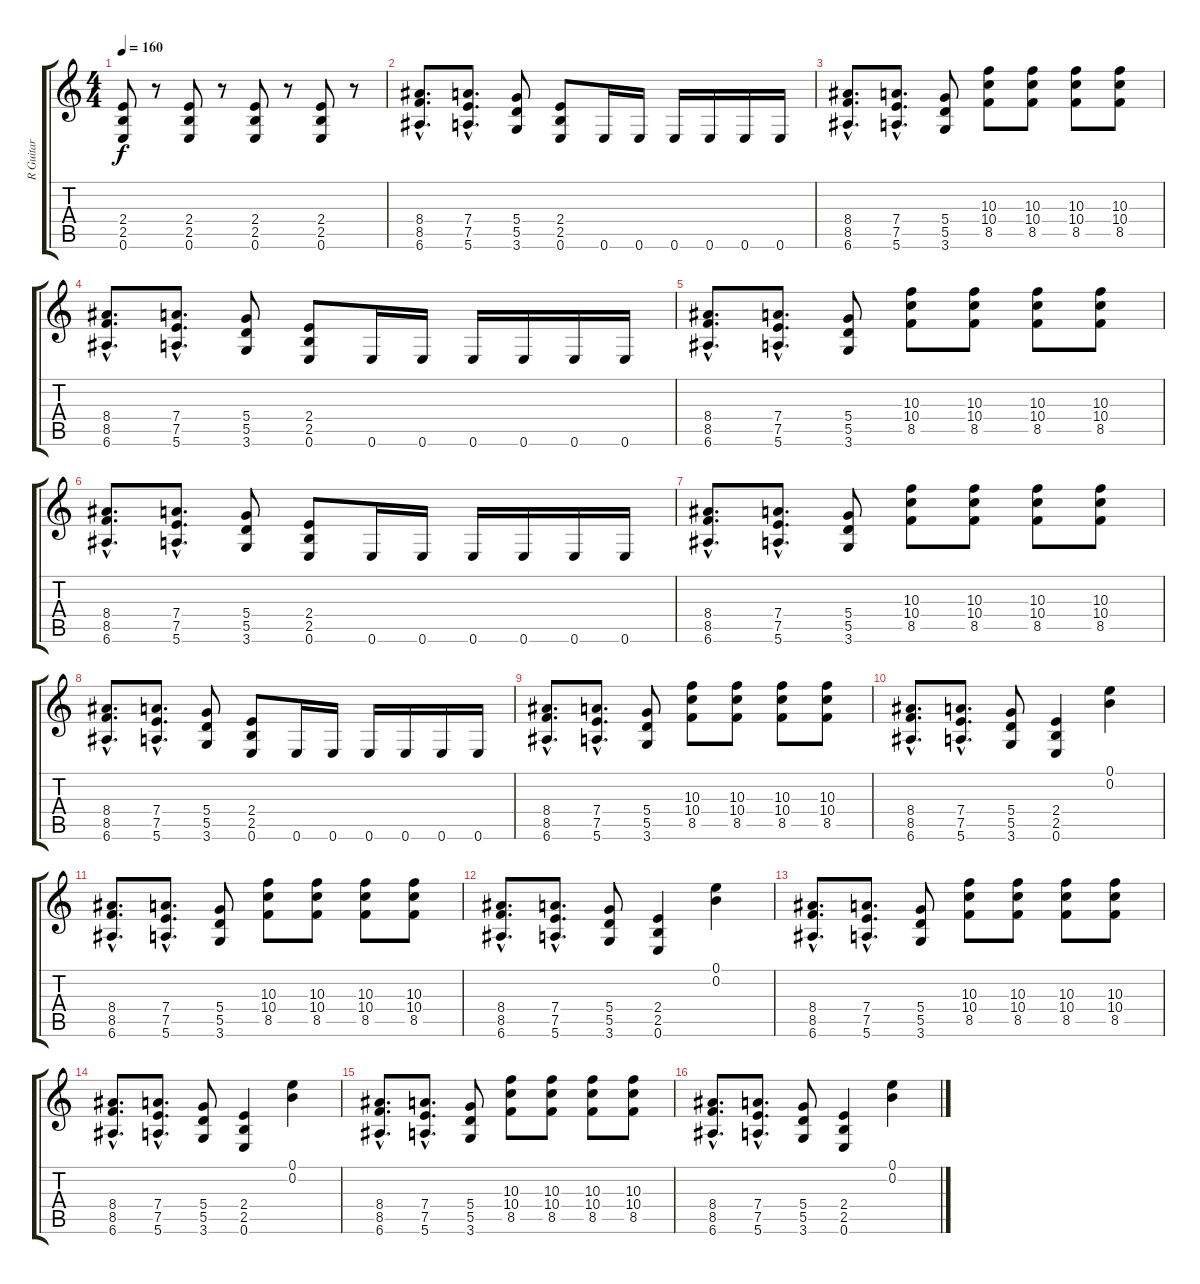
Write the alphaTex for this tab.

\track ("R Guitar" "R Guitar") {instrument distortionguitar}
\staff {score tabs}
\tuning (E4 B3 G3 D3 A2 E2) {hide}
\ts (4 4)
\tempo 160
\clef g2
\ks c
(2.4 2.5 0.6).8{dy f} r.8 (2.4 2.5 0.6).8 r.8 (2.4 2.5 0.6).8 r.8 (2.4 2.5 0.6).8 r.8 |
(8.4{hac} 8.5{hac} 6.6{hac}).8{d} (7.4{hac} 7.5{hac} 5.6{hac}).8{d} (5.4 5.5 3.6).8 (2.4 2.5 0.6).8 0.6.16 0.6.16 0.6.16 0.6.16 0.6.16 0.6.16 |
(8.4{hac} 8.5{hac} 6.6{hac}).8{d} (7.4{hac} 7.5{hac} 5.6{hac}).8{d} (5.4 5.5 3.6).8 (10.3 10.4 8.5).8 (10.3 10.4 8.5).8 (10.3 10.4 8.5).8 (10.3 10.4 8.5).8 |
(8.4{hac} 8.5{hac} 6.6{hac}).8{d} (7.4{hac} 7.5{hac} 5.6{hac}).8{d} (5.4 5.5 3.6).8 (2.4 2.5 0.6).8 0.6.16 0.6.16 0.6.16 0.6.16 0.6.16 0.6.16 |
(8.4{hac} 8.5{hac} 6.6{hac}).8{d} (7.4{hac} 7.5{hac} 5.6{hac}).8{d} (5.4 5.5 3.6).8 (10.3 10.4 8.5).8 (10.3 10.4 8.5).8 (10.3 10.4 8.5).8 (10.3 10.4 8.5).8 |
(8.4{hac} 8.5{hac} 6.6{hac}).8{d} (7.4{hac} 7.5{hac} 5.6{hac}).8{d} (5.4 5.5 3.6).8 (2.4 2.5 0.6).8 0.6.16 0.6.16 0.6.16 0.6.16 0.6.16 0.6.16 |
(8.4{hac} 8.5{hac} 6.6{hac}).8{d} (7.4{hac} 7.5{hac} 5.6{hac}).8{d} (5.4 5.5 3.6).8 (10.3 10.4 8.5).8 (10.3 10.4 8.5).8 (10.3 10.4 8.5).8 (10.3 10.4 8.5).8 |
(8.4{hac} 8.5{hac} 6.6{hac}).8{d} (7.4{hac} 7.5{hac} 5.6{hac}).8{d} (5.4 5.5 3.6).8 (2.4 2.5 0.6).8 0.6.16 0.6.16 0.6.16 0.6.16 0.6.16 0.6.16 |
(8.4{hac} 8.5{hac} 6.6{hac}).8{d} (7.4{hac} 7.5{hac} 5.6{hac}).8{d} (5.4 5.5 3.6).8 (10.3 10.4 8.5).8 (10.3 10.4 8.5).8 (10.3 10.4 8.5).8 (10.3 10.4 8.5).8 |
(8.4{hac} 8.5{hac} 6.6{hac}).8{d} (7.4{hac} 7.5{hac} 5.6{hac}).8{d} (5.4 5.5 3.6).8 (2.4 2.5 0.6).4 (0.1 0.2).4 |
(8.4{hac} 8.5{hac} 6.6{hac}).8{d} (7.4{hac} 7.5{hac} 5.6{hac}).8{d} (5.4 5.5 3.6).8 (10.3 10.4 8.5).8 (10.3 10.4 8.5).8 (10.3 10.4 8.5).8 (10.3 10.4 8.5).8 |
(8.4{hac} 8.5{hac} 6.6{hac}).8{d} (7.4{hac} 7.5{hac} 5.6{hac}).8{d} (5.4 5.5 3.6).8 (2.4 2.5 0.6).4 (0.1 0.2).4 |
(8.4{hac} 8.5{hac} 6.6{hac}).8{d} (7.4{hac} 7.5{hac} 5.6{hac}).8{d} (5.4 5.5 3.6).8 (10.3 10.4 8.5).8 (10.3 10.4 8.5).8 (10.3 10.4 8.5).8 (10.3 10.4 8.5).8 |
(8.4{hac} 8.5{hac} 6.6{hac}).8{d} (7.4{hac} 7.5{hac} 5.6{hac}).8{d} (5.4 5.5 3.6).8 (2.4 2.5 0.6).4 (0.1 0.2).4 |
(8.4{hac} 8.5{hac} 6.6{hac}).8{d} (7.4{hac} 7.5{hac} 5.6{hac}).8{d} (5.4 5.5 3.6).8 (10.3 10.4 8.5).8 (10.3 10.4 8.5).8 (10.3 10.4 8.5).8 (10.3 10.4 8.5).8 |
(8.4{hac} 8.5{hac} 6.6{hac}).8{d} (7.4{hac} 7.5{hac} 5.6{hac}).8{d} (5.4 5.5 3.6).8 (2.4 2.5 0.6).4 (0.1 0.2).4
